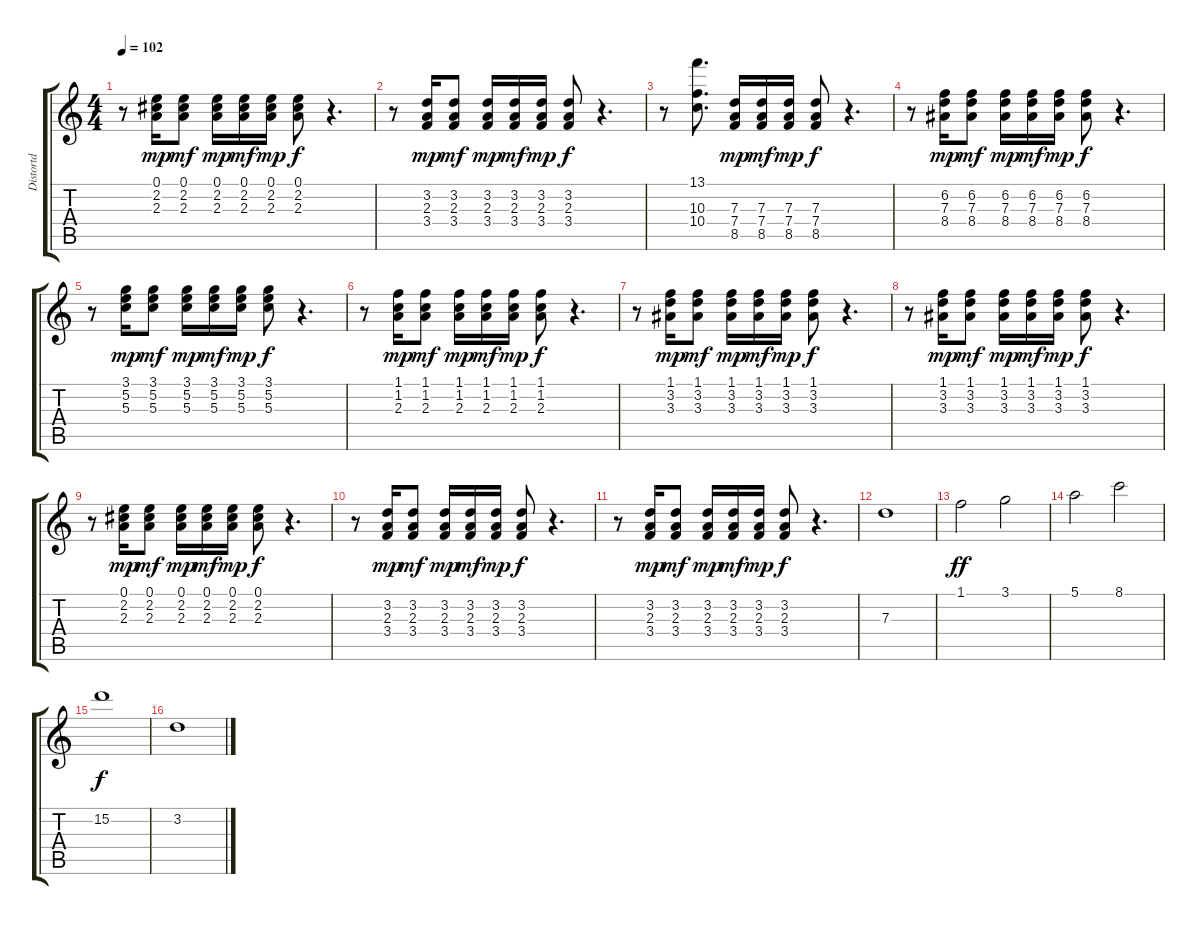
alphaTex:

\track ("Distortd" "Distortd") {instrument distortionguitar}
\staff {score tabs}
\tuning (E4 B3 G3 D3 A2 E2) {hide}
\ts (4 4)
\tempo 102
\clef g2
\ks c
r.8{dy f} (0.1 2.2 2.3).16{dy mp} (0.1 2.2 2.3).8{dy mf} (0.1 2.2 2.3).16{dy mp} (0.1 2.2 2.3).16{dy mf} (0.1 2.2 2.3).16{dy mp} (0.1 2.2 2.3).8{dy f} r.4{d} |
r.8 (3.2 2.3 3.4).16{dy mp} (3.2 2.3 3.4).8{dy mf} (3.2 2.3 3.4).16{dy mp} (3.2 2.3 3.4).16{dy mf} (3.2 2.3 3.4).16{dy mp} (3.2 2.3 3.4).8{dy f} r.4{d} |
r.8 (13.1 10.3 10.4).8{d} (7.3 7.4 8.5).16{dy mp} (7.3 7.4 8.5).16{dy mf} (7.3 7.4 8.5).16{dy mp} (7.3 7.4 8.5).8{dy f} r.4{d} |
r.8 (6.2 7.3 8.4).16{dy mp} (6.2 7.3 8.4).8{dy mf} (6.2 7.3 8.4).16{dy mp} (6.2 7.3 8.4).16{dy mf} (6.2 7.3 8.4).16{dy mp} (6.2 7.3 8.4).8{dy f} r.4{d} |
r.8 (3.1 5.2 5.3).16{dy mp} (3.1 5.2 5.3).8{dy mf} (3.1 5.2 5.3).16{dy mp} (3.1 5.2 5.3).16{dy mf} (3.1 5.2 5.3).16{dy mp} (3.1 5.2 5.3).8{dy f} r.4{d} |
r.8 (1.1 1.2 2.3).16{dy mp} (1.1 1.2 2.3).8{dy mf} (1.1 1.2 2.3).16{dy mp} (1.1 1.2 2.3).16{dy mf} (1.1 1.2 2.3).16{dy mp} (1.1 1.2 2.3).8{dy f} r.4{d} |
r.8 (1.1 3.2 3.3).16{dy mp} (1.1 3.2 3.3).8{dy mf} (1.1 3.2 3.3).16{dy mp} (1.1 3.2 3.3).16{dy mf} (1.1 3.2 3.3).16{dy mp} (1.1 3.2 3.3).8{dy f} r.4{d} |
r.8 (1.1 3.2 3.3).16{dy mp} (1.1 3.2 3.3).8{dy mf} (1.1 3.2 3.3).16{dy mp} (1.1 3.2 3.3).16{dy mf} (1.1 3.2 3.3).16{dy mp} (1.1 3.2 3.3).8{dy f} r.4{d} |
r.8 (0.1 2.2 2.3).16{dy mp} (0.1 2.2 2.3).8{dy mf} (0.1 2.2 2.3).16{dy mp} (0.1 2.2 2.3).16{dy mf} (0.1 2.2 2.3).16{dy mp} (0.1 2.2 2.3).8{dy f} r.4{d} |
r.8 (3.2 2.3 3.4).16{dy mp} (3.2 2.3 3.4).8{dy mf} (3.2 2.3 3.4).16{dy mp} (3.2 2.3 3.4).16{dy mf} (3.2 2.3 3.4).16{dy mp} (3.2 2.3 3.4).8{dy f} r.4{d} |
r.8 (3.2 2.3 3.4).16{dy mp} (3.2 2.3 3.4).8{dy mf} (3.2 2.3 3.4).16{dy mp} (3.2 2.3 3.4).16{dy mf} (3.2 2.3 3.4).16{dy mp} (3.2 2.3 3.4).8{dy f} r.4{d} |
7.3.1 |
1.1.2{dy ff} 3.1.2 |
5.1.2 8.1.2 |
15.2.1{dy f} |
3.2.1
